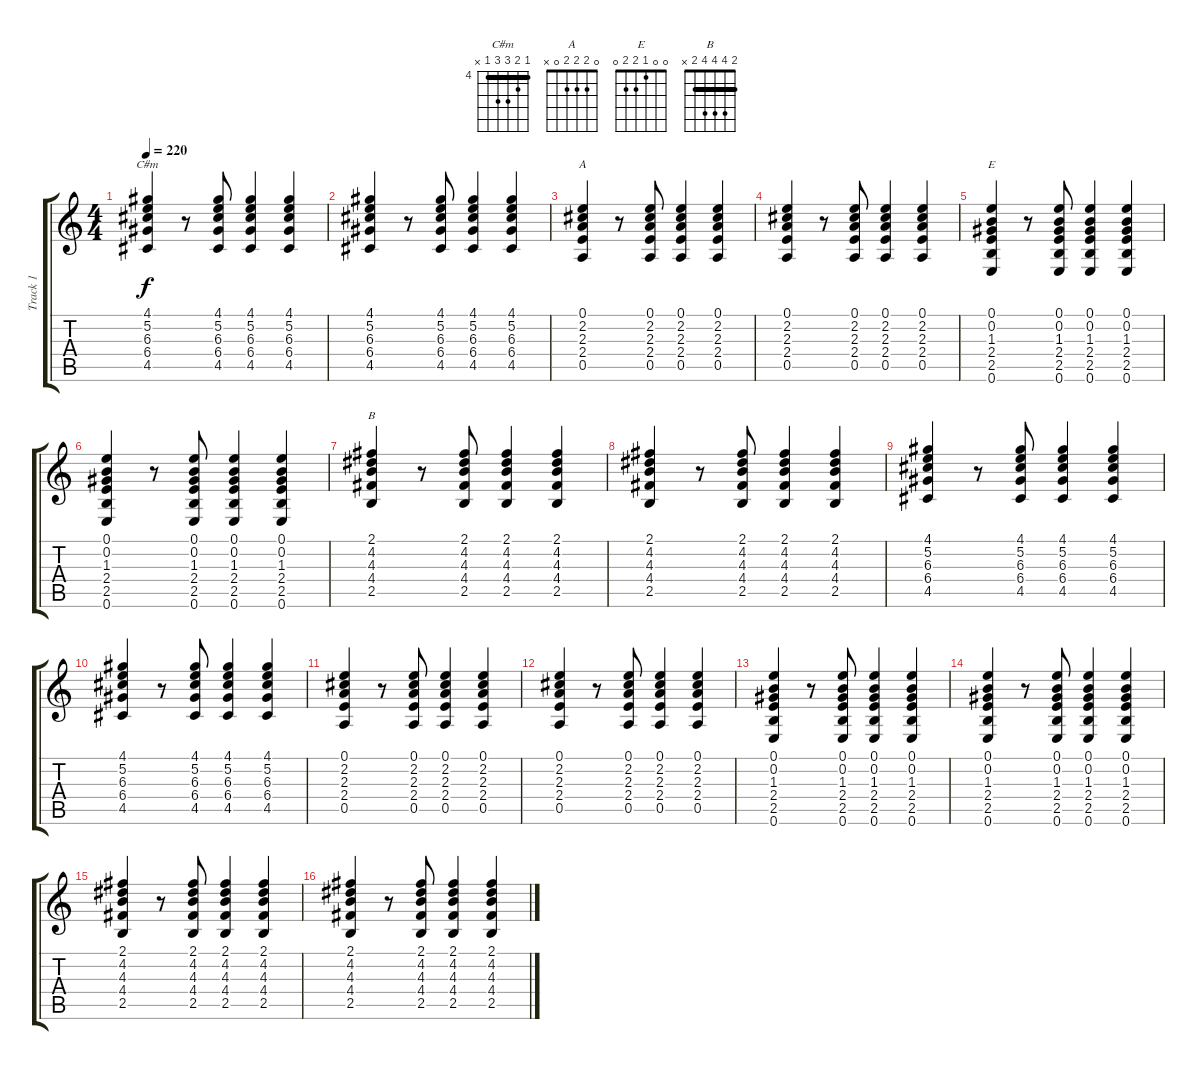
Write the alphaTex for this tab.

\track ("Track 1" "Track 1") {instrument acousticguitarnylon}
\staff {score tabs}
\tuning (E4 B3 G3 D3 A2 E2) {hide}
\chord ("C#m" 4 5 6 6 4 x) {firstfret 4 barre 4}
\chord ("A" 0 2 2 2 0 x)
\chord ("E" 0 0 1 2 2 0)
\chord ("B" 2 4 4 4 2 x) {barre 2}
\ts (4 4)
\tempo 220
\clef g2
\ks c
(4.1 5.2 6.3 6.4 4.5).4{ch "C#m" dy f} r.8 (4.1 5.2 6.3 6.4 4.5).8 (4.1 5.2 6.3 6.4 4.5).4 (4.1 5.2 6.3 6.4 4.5).4 |
(4.1 5.2 6.3 6.4 4.5).4 r.8 (4.1 5.2 6.3 6.4 4.5).8 (4.1 5.2 6.3 6.4 4.5).4 (4.1 5.2 6.3 6.4 4.5).4 |
(0.1 2.2 2.3 2.4 0.5).4{ch "A"} r.8 (0.1 2.2 2.3 2.4 0.5).8 (0.1 2.2 2.3 2.4 0.5).4 (0.1 2.2 2.3 2.4 0.5).4 |
(0.1 2.2 2.3 2.4 0.5).4 r.8 (0.1 2.2 2.3 2.4 0.5).8 (0.1 2.2 2.3 2.4 0.5).4 (0.1 2.2 2.3 2.4 0.5).4 |
(0.1 0.2 1.3 2.4 2.5 0.6).4{ch "E"} r.8 (0.1 0.2 1.3 2.4 2.5 0.6).8 (0.1 0.2 1.3 2.4 2.5 0.6).4 (0.1 0.2 1.3 2.4 2.5 0.6).4 |
(0.1 0.2 1.3 2.4 2.5 0.6).4 r.8 (0.1 0.2 1.3 2.4 2.5 0.6).8 (0.1 0.2 1.3 2.4 2.5 0.6).4 (0.1 0.2 1.3 2.4 2.5 0.6).4 |
(2.1 4.2 4.3 4.4 2.5).4{ch "B"} r.8 (2.1 4.2 4.3 4.4 2.5).8 (2.1 4.2 4.3 4.4 2.5).4 (2.1 4.2 4.3 4.4 2.5).4 |
(2.1 4.2 4.3 4.4 2.5).4 r.8 (2.1 4.2 4.3 4.4 2.5).8 (2.1 4.2 4.3 4.4 2.5).4 (2.1 4.2 4.3 4.4 2.5).4 |
(4.1 5.2 6.3 6.4 4.5).4 r.8 (4.1 5.2 6.3 6.4 4.5).8 (4.1 5.2 6.3 6.4 4.5).4 (4.1 5.2 6.3 6.4 4.5).4 |
(4.1 5.2 6.3 6.4 4.5).4 r.8 (4.1 5.2 6.3 6.4 4.5).8 (4.1 5.2 6.3 6.4 4.5).4 (4.1 5.2 6.3 6.4 4.5).4 |
(0.1 2.2 2.3 2.4 0.5).4 r.8 (0.1 2.2 2.3 2.4 0.5).8 (0.1 2.2 2.3 2.4 0.5).4 (0.1 2.2 2.3 2.4 0.5).4 |
(0.1 2.2 2.3 2.4 0.5).4 r.8 (0.1 2.2 2.3 2.4 0.5).8 (0.1 2.2 2.3 2.4 0.5).4 (0.1 2.2 2.3 2.4 0.5).4 |
(0.1 0.2 1.3 2.4 2.5 0.6).4 r.8 (0.1 0.2 1.3 2.4 2.5 0.6).8 (0.1 0.2 1.3 2.4 2.5 0.6).4 (0.1 0.2 1.3 2.4 2.5 0.6).4 |
(0.1 0.2 1.3 2.4 2.5 0.6).4 r.8 (0.1 0.2 1.3 2.4 2.5 0.6).8 (0.1 0.2 1.3 2.4 2.5 0.6).4 (0.1 0.2 1.3 2.4 2.5 0.6).4 |
(2.1 4.2 4.3 4.4 2.5).4 r.8 (2.1 4.2 4.3 4.4 2.5).8 (2.1 4.2 4.3 4.4 2.5).4 (2.1 4.2 4.3 4.4 2.5).4 |
(2.1 4.2 4.3 4.4 2.5).4 r.8 (2.1 4.2 4.3 4.4 2.5).8 (2.1 4.2 4.3 4.4 2.5).4 (2.1 4.2 4.3 4.4 2.5).4
